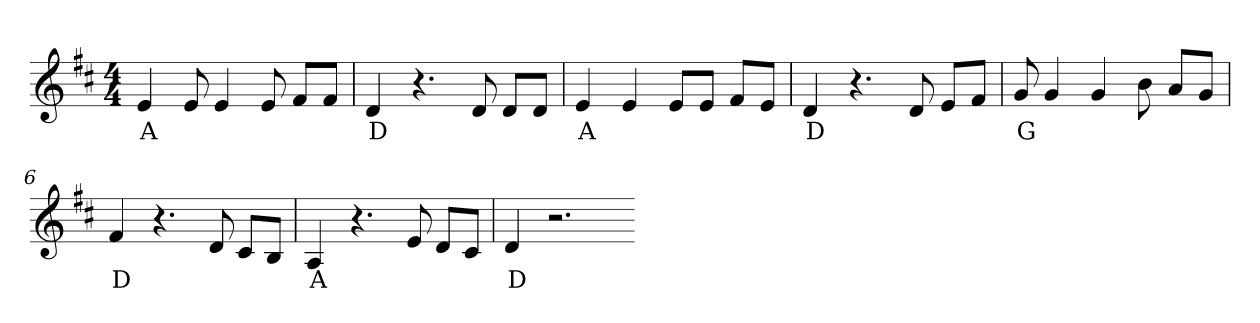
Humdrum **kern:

**kern	**text
*part1	*part1
*staff1	*staff1
*clefG2	*
*k[f#c#]	*
*M4/4	*
=1	=1
4e	A
8e	.
4e	.
8e	.
8f#/L	.
8f#/J	.
=2	=2
4d	D
4.r	.
8d	.
8d/L	.
8d/J	.
=3	=3
4e	A
4e	.
8e/L	.
8e/J	.
8f#/L	.
8e/J	.
=4	=4
4d	D
4.r	.
8d	.
8e/L	.
8f#/J	.
=5	=5
8g	G
4g	.
4g	.
8b	.
8a/L	.
8g/J	.
=6	=6
4f#	D
4.r	.
8d	.
8c#/L	.
8B/J	.
=7	=7
4A	A
4.r	.
8e	.
8d/L	.
8c#/J	.
=8	=8
4d	D
2.r	.
=-	=-
*-	*-
